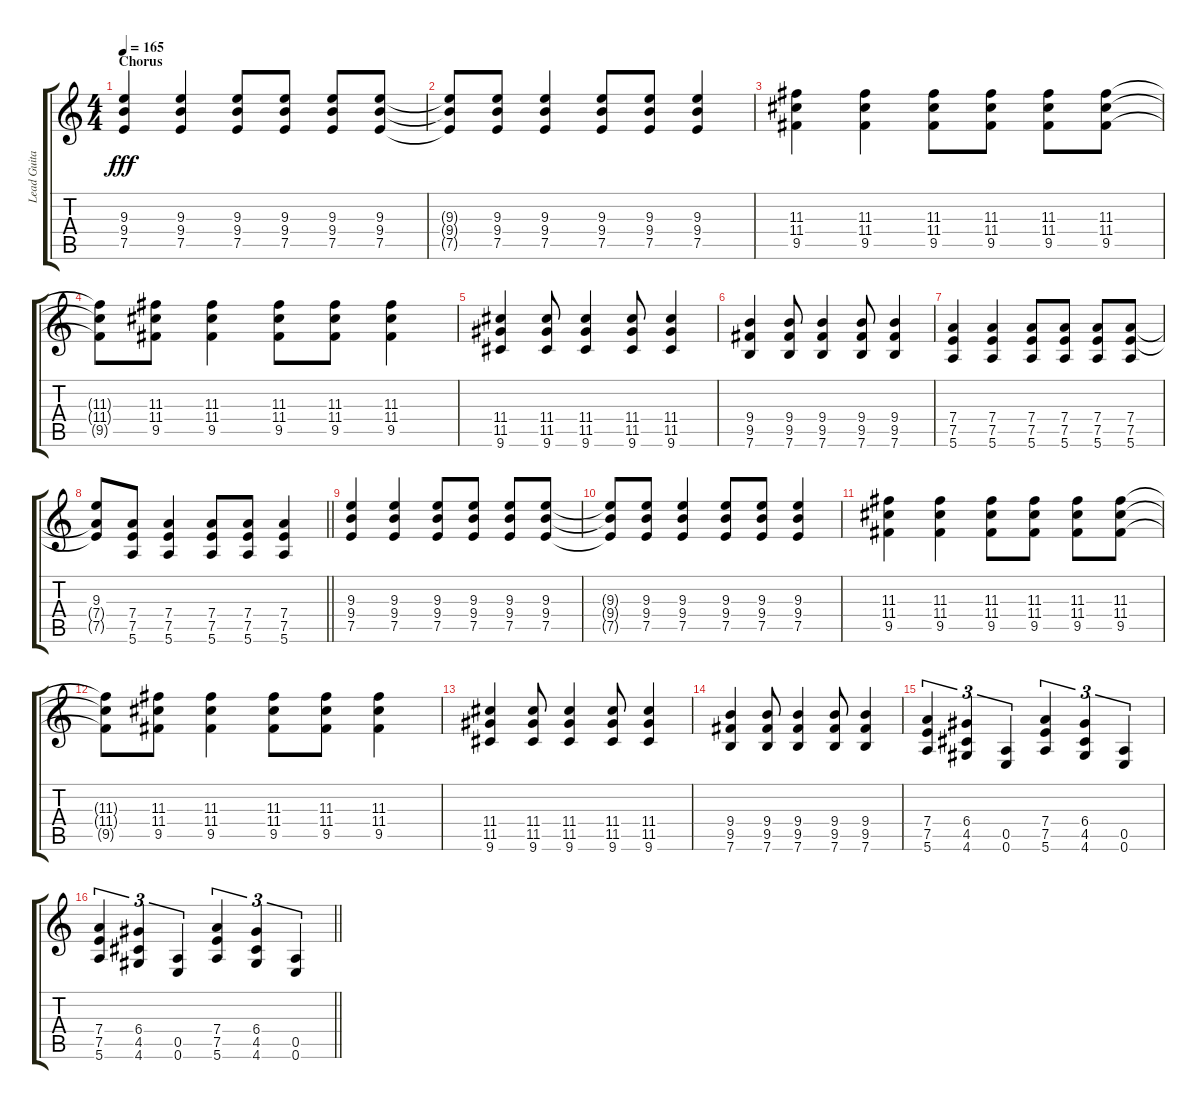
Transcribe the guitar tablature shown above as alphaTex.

\track ("Lead Guitar" "Lead Guita") {instrument overdrivenguitar}
\staff {score tabs}
\tuning (E4 B3 G3 D3 A2 E2) {hide}
\ts (4 4)
\section ("" "Chorus")
\tempo 165
\clef g2
\ks c
(9.3 9.4 7.5).4{dy fff} (9.3 9.4 7.5).4 (9.3 9.4 7.5).8 (9.3 9.4 7.5).8 (9.3 9.4 7.5).8 (9.3 9.4 7.5).8 |
(9.3{t} 9.4{t} 7.5{t}).8 (9.3 9.4 7.5).8 (9.3 9.4 7.5).4 (9.3 9.4 7.5).8 (9.3 9.4 7.5).8 (9.3 9.4 7.5).4 |
(11.3 11.4 9.5).4 (11.3 11.4 9.5).4 (11.3 11.4 9.5).8 (11.3 11.4 9.5).8 (11.3 11.4 9.5).8 (11.3 11.4 9.5).8 |
(11.3{t} 11.4{t} 9.5{t}).8 (11.3 11.4 9.5).8 (11.3 11.4 9.5).4 (11.3 11.4 9.5).8 (11.3 11.4 9.5).8 (11.3 11.4 9.5).4 |
(11.4 11.5 9.6).4 (11.4 11.5 9.6).8 (11.4 11.5 9.6).4 (11.4 11.5 9.6).8 (11.4 11.5 9.6).4 |
(9.4 9.5 7.6).4 (9.4 9.5 7.6).8 (9.4 9.5 7.6).4 (9.4 9.5 7.6).8 (9.4 9.5 7.6).4 |
(7.4 7.5 5.6).4 (7.4 7.5 5.6).4 (7.4 7.5 5.6).8 (7.4 7.5 5.6).8 (7.4 7.5 5.6).8 (7.4 7.5 5.6).8 |
\barLineRight lightlight
(9.3 7.4{t} 7.5{t}).8 (7.4 7.5 5.6).8 (7.4 7.5 5.6).4 (7.4 7.5 5.6).8 (7.4 7.5 5.6).8 (7.4 7.5 5.6).4 |
(9.3 9.4 7.5).4 (9.3 9.4 7.5).4 (9.3 9.4 7.5).8 (9.3 9.4 7.5).8 (9.3 9.4 7.5).8 (9.3 9.4 7.5).8 |
(9.3{t} 9.4{t} 7.5{t}).8 (9.3 9.4 7.5).8 (9.3 9.4 7.5).4 (9.3 9.4 7.5).8 (9.3 9.4 7.5).8 (9.3 9.4 7.5).4 |
(11.3 11.4 9.5).4 (11.3 11.4 9.5).4 (11.3 11.4 9.5).8 (11.3 11.4 9.5).8 (11.3 11.4 9.5).8 (11.3 11.4 9.5).8 |
(11.3{t} 11.4{t} 9.5{t}).8 (11.3 11.4 9.5).8 (11.3 11.4 9.5).4 (11.3 11.4 9.5).8 (11.3 11.4 9.5).8 (11.3 11.4 9.5).4 |
(11.4 11.5 9.6).4 (11.4 11.5 9.6).8 (11.4 11.5 9.6).4 (11.4 11.5 9.6).8 (11.4 11.5 9.6).4 |
(9.4 9.5 7.6).4 (9.4 9.5 7.6).8 (9.4 9.5 7.6).4 (9.4 9.5 7.6).8 (9.4 9.5 7.6).4 |
(7.4 7.5 5.6).4{tu (3 2)} (6.4 4.5 4.6).4{tu (3 2)} (0.5 0.6).4{tu (3 2)} (7.4 7.5 5.6).4{tu (3 2)} (6.4 4.5 4.6).4{tu (3 2)} (0.5 0.6).4{tu (3 2)} |
\barLineRight lightlight
(7.4 7.5 5.6).4{tu (3 2)} (6.4 4.5 4.6).4{tu (3 2)} (0.5 0.6).4{tu (3 2)} (7.4 7.5 5.6).4{tu (3 2)} (6.4 4.5 4.6).4{tu (3 2)} (0.5 0.6).4{tu (3 2)}
